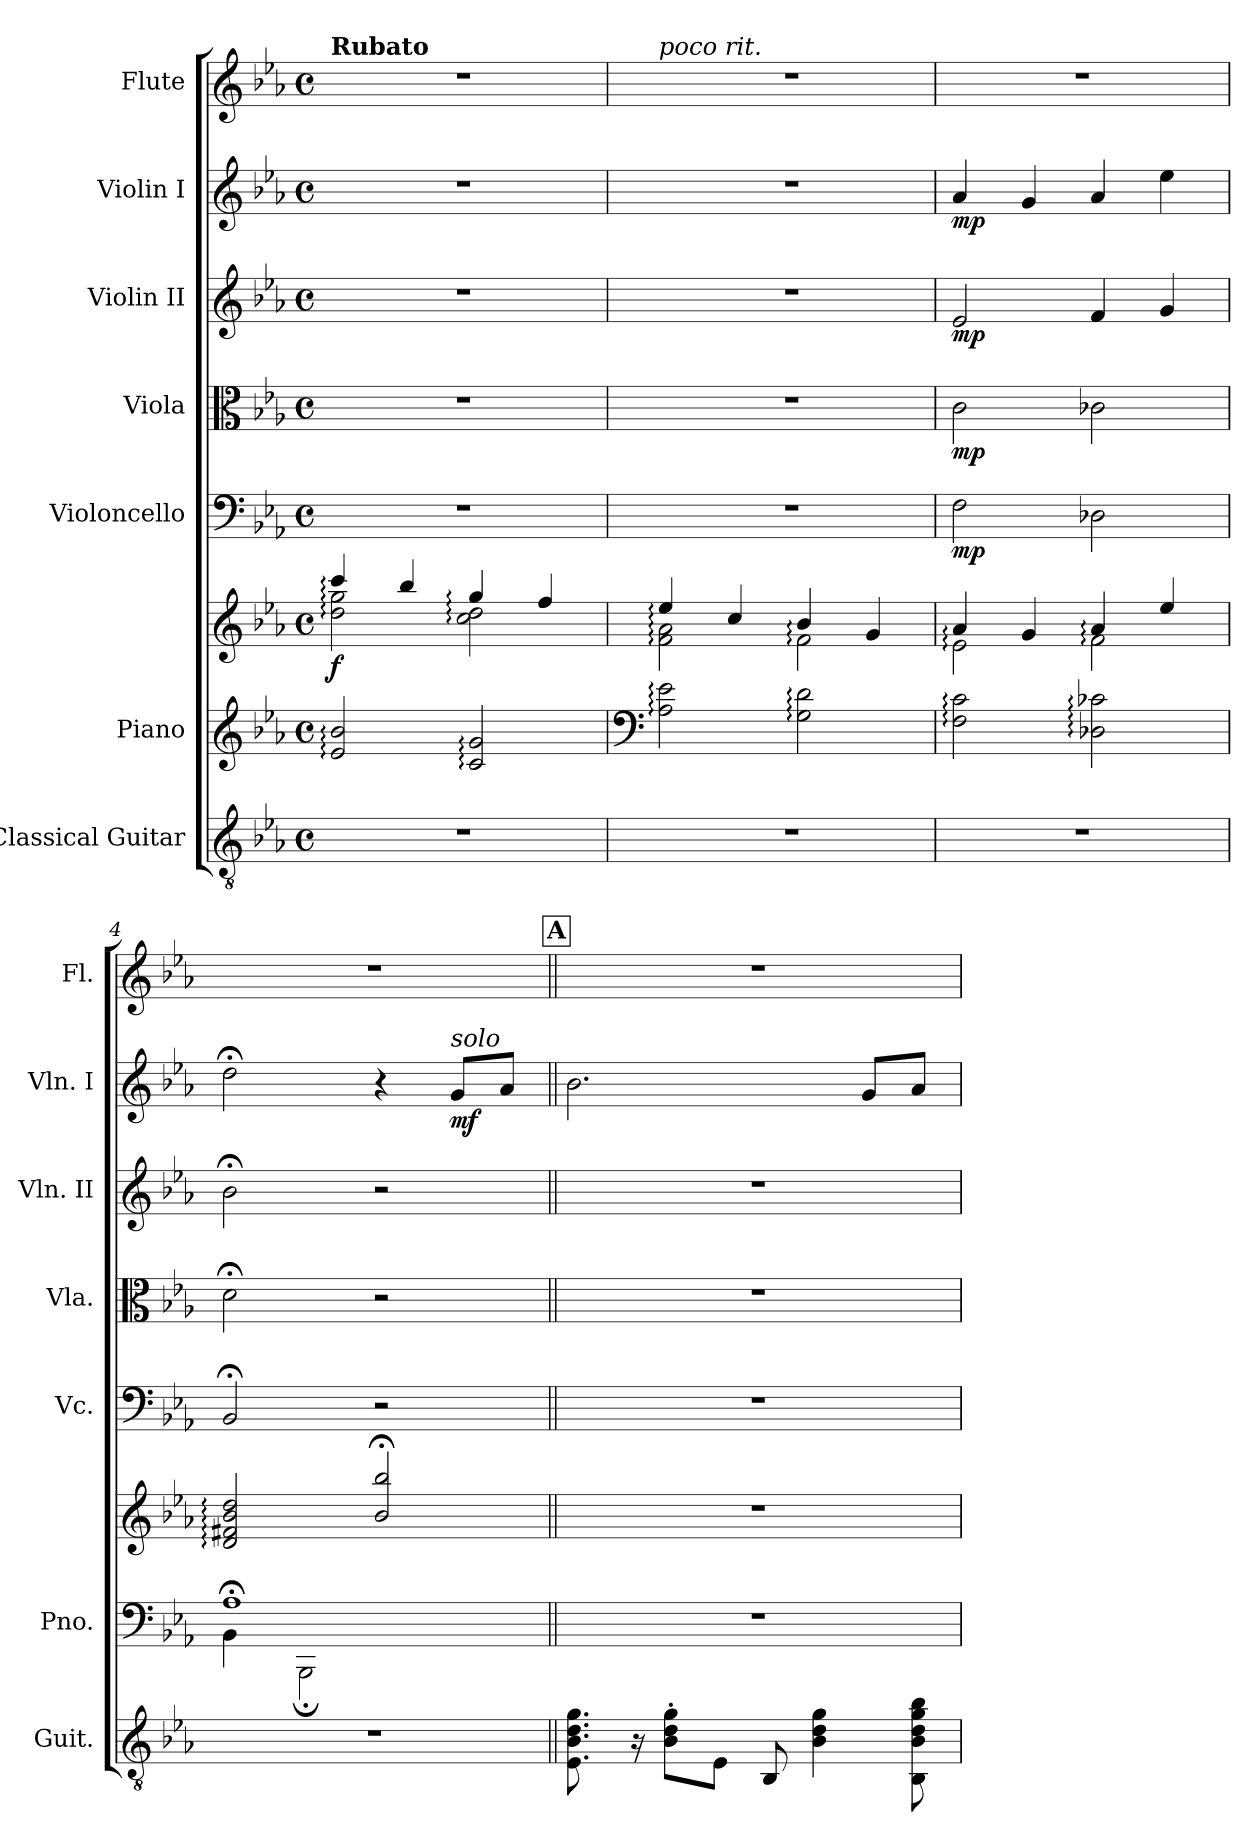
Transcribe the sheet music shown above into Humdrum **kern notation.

**kern	**kern	**kern	**dynam	**kern	**dynam	**kern	**dynam	**kern	**dynam	**kern	**dynam	**kern
*part7	*part6	*part6	*part6	*part5	*part5	*part4	*part4	*part3	*part3	*part2	*part2	*part1
*staff8	*staff7	*staff6	*staff6/7	*staff5	*staff5	*staff4	*staff4	*staff3	*staff3	*staff2	*staff2	*staff1
*I"Classical Guitar	*I"Piano	*	*	*I"Violoncello	*	*I"Viola	*	*I"Violin II	*	*I"Violin I	*	*I"Flute
*I'Guit.	*I'Pno.	*	*	*I'Vc.	*	*I'Vla.	*	*I'Vln. II	*	*I'Vln. I	*	*I'Fl.
*clefGv2	*clefG2	*clefG2	*	*clefF4	*	*clefC3	*	*clefG2	*	*clefG2	*	*clefG2
*k[b-e-a-]	*k[b-e-a-]	*k[b-e-a-]	*	*k[b-e-a-]	*	*k[b-e-a-]	*	*k[b-e-a-]	*	*k[b-e-a-]	*	*k[b-e-a-]
*M4/4	*M4/4	*M4/4	*	*M4/4	*	*M4/4	*	*M4/4	*	*M4/4	*	*M4/4
*met(c)	*met(c)	*met(c)	*	*met(c)	*	*met(c)	*	*met(c)	*	*met(c)	*	*met(c)
=1	=1	=1	=1	=1	=1	=1	=1	=1	=1	=1	=1	=1
*	*	*^	*	*	*	*	*	*	*	*	*	*
!	!	!	!	!	!	!	!	!	!	!	!	!	!LO:TX:a:B:t=Rubato
!	!	!	!	!LO:DY:b	!	!	!	!	!	!	!	!	!
1r	2e-/: 2b-/:	4ccc:/	2dd\: 2gg\:	f	1r	.	1r	.	1r	.	1r	.	1r
.	.	4bb-/	.	.	.	.	.	.	.	.	.	.	.
.	2c/: 2g/:	4gg:/	2cc\: 2dd\:	.	.	.	.	.	.	.	.	.	.
.	.	4ff/	.	.	.	.	.	.	.	.	.	.	.
=2	=2	=2	=2	=2	=2	=2	=2	=2	=2	=2	=2	=2	=2
*	*clefF4	*	*	*	*	*	*	*	*	*	*	*	*
!	!	!	!	!	!	!	!	!	!	!	!	!	!LO:TX:a:i:t=poco rit.
1r	2A-\: 2e-\:	4ee-:/	2f\: 2a-\:	.	1r	.	1r	.	1r	.	1r	.	1r
.	.	4cc/	.	.	.	.	.	.	.	.	.	.	.
.	2G\: 2d\:	4b-:/	2f:\	.	.	.	.	.	.	.	.	.	.
.	.	4g/	.	.	.	.	.	.	.	.	.	.	.
=3	=3	=3	=3	=3	=3	=3	=3	=3	=3	=3	=3	=3	=3
!	!	!	!	!	!	!LO:DY:b	!	!LO:DY:b	!	!LO:DY:b	!	!LO:DY:b	!
1r	2F\: 2c\:	4a-:/	2e-:\	.	2F\	mp	2c\	mp	2e-/	mp	4a-/	mp	1r
.	.	4g/	.	.	.	.	.	.	.	.	4g/	.	.
.	2D-X\: 2c-X\:	4a-:/	2f:\	.	2D-X\	.	2c-X\	.	4f/	.	4a-/	.	.
.	.	4ee-/	.	.	.	.	.	.	4g/	.	4ee-\	.	.
*	*	*v	*v	*	*	*	*	*	*	*	*	*	*
=4	=4	=4	=4	=4	=4	=4	=4	=4	=4	=4	=4	=4
*	*	*	*	*	*	*	*	*	*	*	*	*MM70
*	*^	*	*	*	*	*	*	*	*	*	*	*
1r	1A-;<	4BB-\	2d/: 2f#X/: 2b-/: 2dd/:	.	2BB-;</	.	2d;<\	.	2b-;<\	.	2dd;<\	.	1r
.	.	2BBB-;\	.	.	.	.	.	.	.	.	.	.	.
.	.	.	2b-/;< 2bb-/;<	.	2r	.	2r	.	2r	.	4r	.	.
!	!	!	!	!	!	!	!	!	!	!	!LO:TX:a:i:t=solo	!	!
!	!	!	!	!	!	!	!	!	!	!	!	!LO:DY:b	!
.	.	4ryy	.	.	.	.	.	.	.	.	8g/L	mf	.
.	.	.	.	.	.	.	.	.	.	.	8a-/J	.	.
*	*v	*v	*	*	*	*	*	*	*	*	*	*	*
!!LO:REH:place=s1:a:B:fs=11:t=A
=5||	=5||	=5||	=5||	=5||	=5||	=5||	=5||	=5||	=5||	=5||	=5||	=5||
8.E-\ 8.B-\ 8.d\ 8.g\	1r	1r	.	1r	.	1r	.	1r	.	2.b-\	.	1r
16r	.	.	.	.	.	.	.	.	.	.	.	.
8B-\' 8d\' 8g\'L	.	.	.	.	.	.	.	.	.	.	.	.
8E-\J	.	.	.	.	.	.	.	.	.	.	.	.
8BB-/	.	.	.	.	.	.	.	.	.	.	.	.
4B-\ 4d\ 4g\	.	.	.	.	.	.	.	.	.	.	.	.
.	.	.	.	.	.	.	.	.	.	8g/L	.	.
8BB-\ 8B-\ 8d\ 8g\ 8b-\	.	.	.	.	.	.	.	.	.	8a-/J	.	.
=	=	=	=	=	=	=	=	=	=	=	=	=
*-	*-	*-	*-	*-	*-	*-	*-	*-	*-	*-	*-	*-
